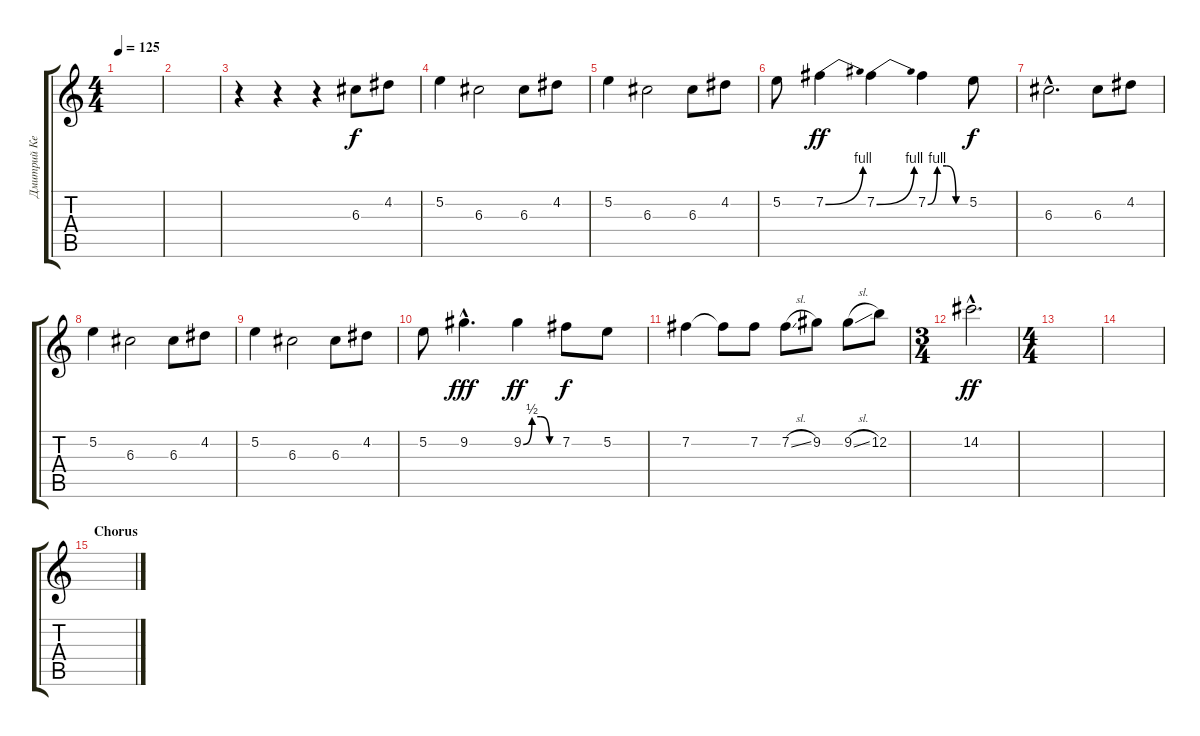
\track ("Дмитрий Кежватов (Guitar 2)" "Дмитрий Ке") {instrument distortionguitar}
\staff {score tabs}
\tuning (E4 B3 G3 D3 A2 E2) {hide}
\ts (4 4)
\tempo 125
\clef g2
\ks c
|
|
r.4 r.4 r.4 6.3.8 4.2.8 |
5.2.4 6.3.2 6.3.8 4.2.8 |
5.2.4 6.3.2 6.3.8 4.2.8 |
5.2.8 7.2{be (bend 0 0 60 4)}.4{dy ff} 7.2{be (bend 0 0 60 4)}.4 7.2{be (custom 0 0 15 4 30 4 45 0 60 0)}.4 5.2.8{dy f} |
6.3{hac}.2{d} 6.3.8 4.2.8 |
5.2.4 6.3.2 6.3.8 4.2.8 |
5.2.4 6.3.2 6.3.8 4.2.8 |
5.2.8 9.2{hac}.4{d dy fff} 9.2{be (custom 0 0 15 2 30 2 45 0 60 0)}.4{dy ff} 7.2.8{dy f} 5.2.8 |
7.2.4 7.2{t}.8 7.2.8 7.2{sl}.8 9.2.8 9.2{sl}.8 12.2.8 |
\ts (3 4)
14.2{hac}.2{d dy ff} |
\ts (4 4)
|
|
\section ("" "Chorus")
